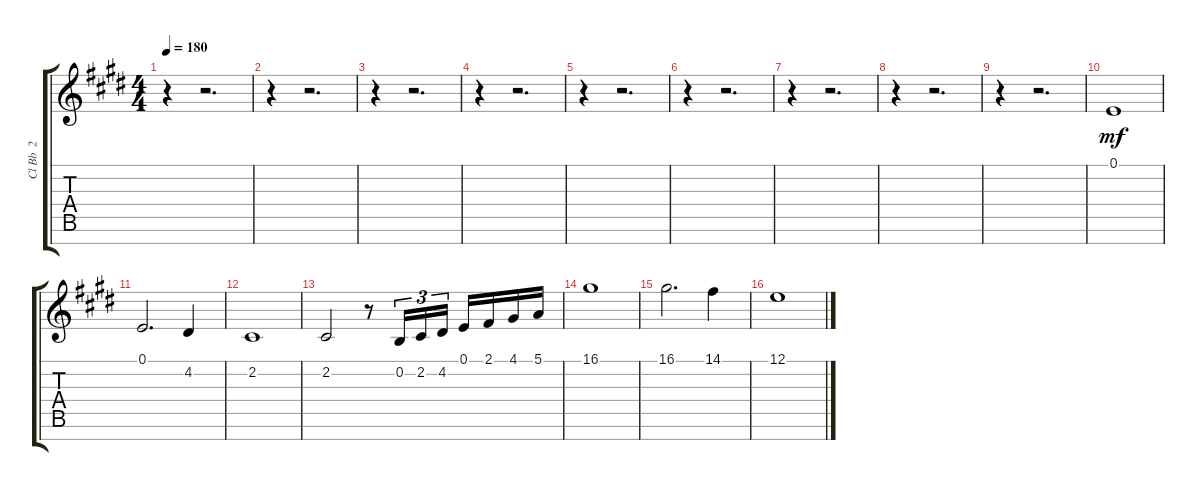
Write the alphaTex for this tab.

\track ("Cl Bb  2" "Cl Bb  2") {instrument clarinet}
\staff {score tabs}
\tuning (E4 B3 G3 D3 A2 E2 B1) {hide}
\ts (4 4)
\tempo 180
\clef g2
\ks e
r.4{dy mf instrument clarinet} r.2{d} |
r.4 r.2{d} |
r.4 r.2{d} |
r.4 r.2{d} |
r.4 r.2{d} |
r.4 r.2{d} |
r.4 r.2{d} |
r.4 r.2{d} |
r.4 r.2{d} |
0.1.1 |
0.1.2{d} 4.2.4 |
2.2.1 |
2.2.2 r.8 0.2.16{tu (3 2)} 2.2.16{tu (3 2)} 4.2.16{tu (3 2)} 0.1.16 2.1.16 4.1.16 5.1.16 |
16.1.1 |
16.1.2{d} 14.1.4 |
12.1.1
